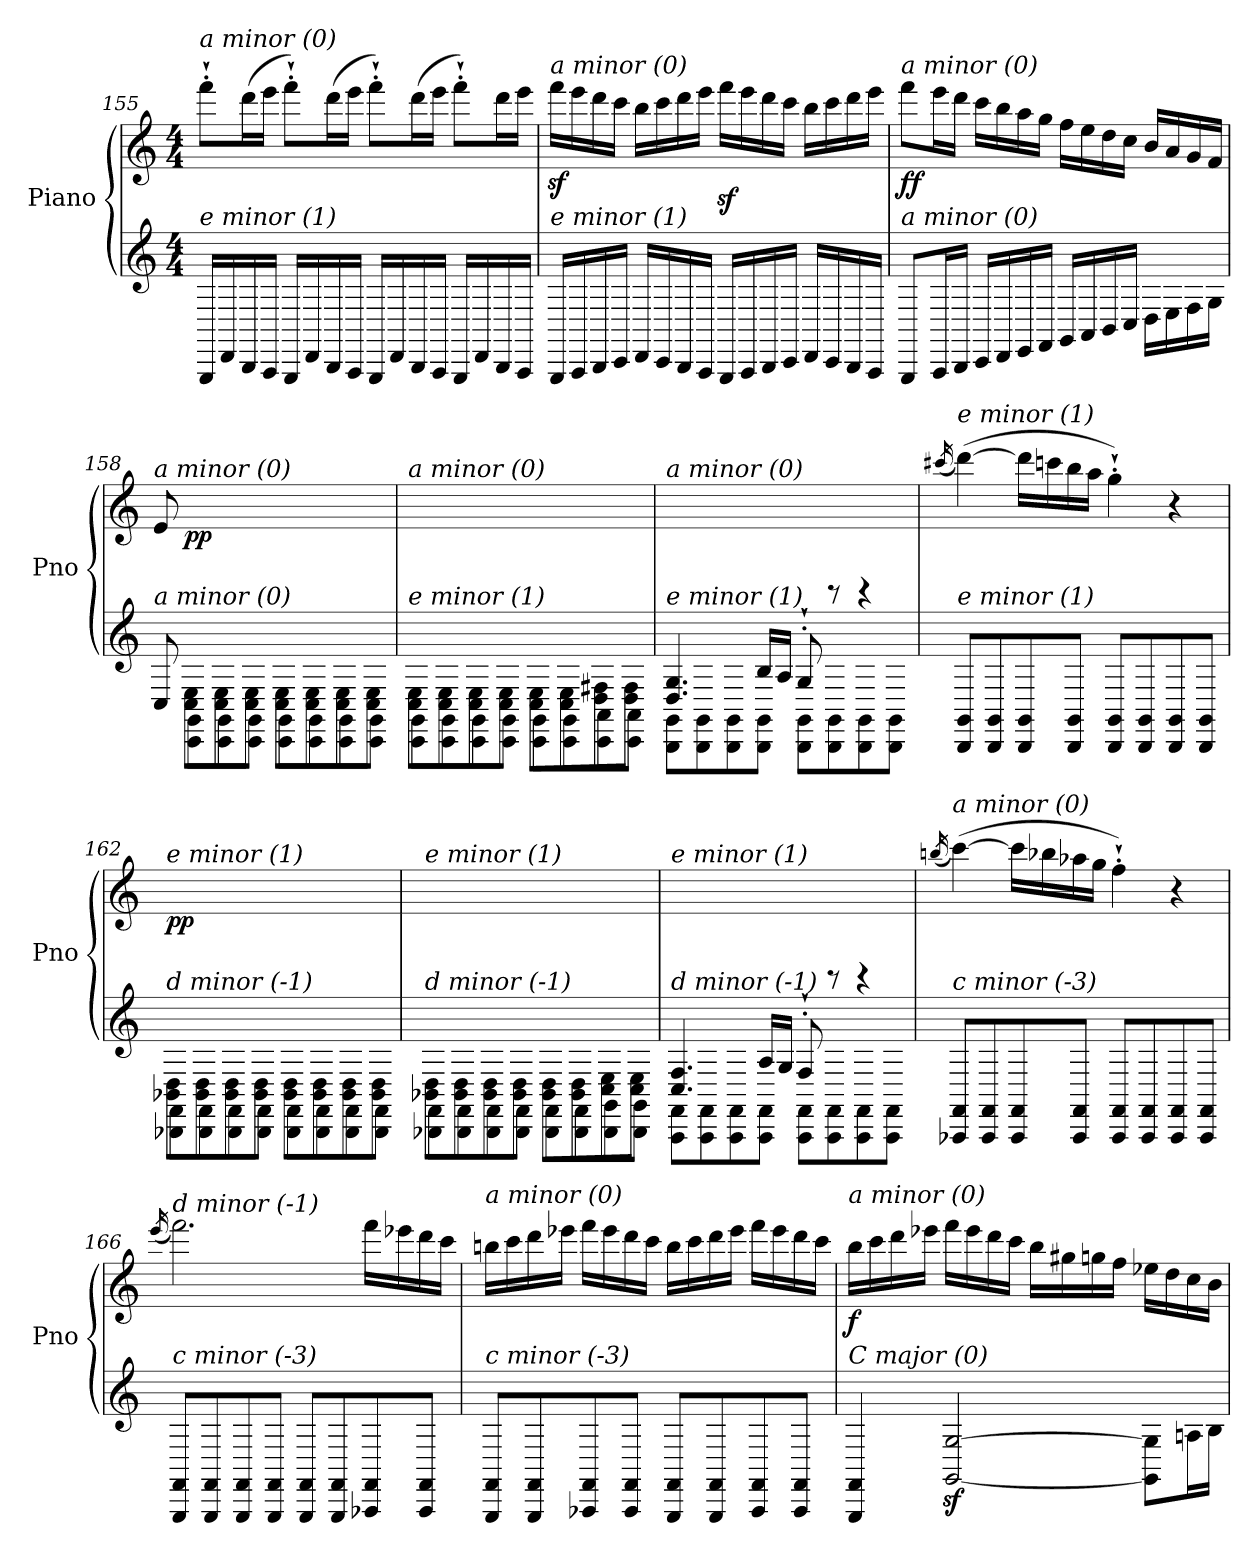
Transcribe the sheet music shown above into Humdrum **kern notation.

**kern	**kern	**dynam
*part1	*part1	*part1
*staff2	*staff1	*staff1/2
*I"Piano	*	*
*I'Pno	*	*
*clefG2	*clefG2	*
*k[]	*k[]	*
*M4/4	*M4/4	*
=155	=155	=155
!	!LO:TX:i:t=a minor (0)	!
!LO:TX:i:t=e minor (1)	!	!
16GGG/LL	8fff`'\L	.
16DD/	.	.
16BBB/	(16ddd\L	.
16AAA/JJ	16eee\JJ	.
16GGG/LL	8fff`'\L)	.
16DD/	.	.
16BBB/	(16ddd\L	.
16AAA/JJ	16eee\JJ	.
16GGG/LL	8fff`'\L)	.
16DD/	.	.
16BBB/	(16ddd\L	.
16AAA/JJ	16eee\JJ	.
16GGG/LL	8fff`'\L)	.
16DD/	.	.
16BBB/	16ddd\L	.
16AAA/JJ	16eee\JJ	.
!!LO:LB:g=z
=156	=156	=156
!	!LO:TX:i:t=a minor (0)	!
!LO:TX:i:t=e minor (1)	!	!
16GGG/LL	16fffz<\LL	.
16AAA/	16eee\	.
16BBB/	16ddd\	.
16CC/JJ	16ccc\JJ	.
16DD/LL	16bb\LL	.
16CC/	16ccc\	.
16BBB/	16ddd\	.
16AAA/JJ	16eee\JJ	.
16GGG/LL	16fffz<\LL	.
16AAA/	16eee\	.
16BBB/	16ddd\	.
16CC/JJ	16ccc\JJ	.
16DD/LL	16bb\LL	.
16CC/	16ccc\	.
16BBB/	16ddd\	.
16AAA/JJ	16eee\JJ	.
=157	=157	=157
!	!LO:TX:i:t=a minor (0)	!
!LO:TX:i:t=a minor (0)	!	!
!	!	!LO:DY:b
8GGG/L	8fff\L	ff
16AAA/L	16eee\L	.
16BBB/JJ	16ddd\JJ	.
16CC/LL	16ccc\LL	.
16DD/	16bb\	.
16EE/	16aa\	.
16FF/JJ	16gg\JJ	.
16GG/LL	16ff\LL	.
16AA/	16ee\	.
16BB/	16dd\	.
16C/JJ	16cc\JJ	.
16D\LL	16b/LL	.
16E\	16a/	.
16F\	16g/	.
16G\JJ	16f/JJ	.
=158	=158	=158
*^	*	*
!	!	!LO:TX:i:t=a minor (0)	!
!LO:TX:i:t=a minor (0)	!	!	!
8ryy	8C/	8e/	.
!	!	!	!LO:DY:b
8C\ 8E\L	8CC\ 8GG\L	2..ryy	pp
8C\ 8E\	8CC\ 8GG\	.	.
8C\ 8E\J	8CC\ 8GG\J	.	.
8C\ 8E\L	8CC\ 8GG\L	.	.
8C\ 8E\	8CC\ 8GG\	.	.
8C\ 8E\	8CC\ 8GG\	.	.
8C\ 8E\J	8CC\ 8GG\J	.	.
!!LO:PB:g=z
=159	=159	=159	=159
!	!	!LO:TX:i:t=a minor (0)	!
!LO:TX:i:t=e minor (1)	!	!	!
8C\ 8E\L	8CC\ 8GG\L	1ryy	.
8C\ 8E\	8CC\ 8GG\	.	.
8C\ 8E\	8CC\ 8GG\	.	.
8C\ 8E\J	8CC\ 8GG\J	.	.
8C\ 8E\L	8CC\ 8GG\L	.	.
8C\ 8E\	8CC\ 8GG\	.	.
8D\ 8F#X\	8CC\ 8AA\	.	.
8D\ 8F#\J	8CC\ 8AA\J	.	.
=160	=160	=160	=160
!	!	!LO:TX:i:t=a minor (0)	!
!LO:TX:i:t=e minor (1)	!	!	!
4.D/ 4.G/	8BBB\ 8GG\L	2ryy	.
.	8BBB\ 8GG\	.	.
.	8BBB\ 8GG\	.	.
16B/LL	8BBB\ 8GG\J	.	.
16A/JJ	.	.	.
8G`'/	8BBB\ 8GG\L	8ryy	.
4.ryy	8BBB\ 8GG\	8rGG	.
.	8BBB\ 8GG\	4rGG	.
.	8BBB\ 8GG\J	.	.
*v	*v	*	*
=161	=161	=161
.	(16qccc#X/	.
!	!LO:TX:i:t=e minor (1)	!
!LO:TX:i:t=e minor (1)	!	!
8BBB/ 8GG/L	([4ddd\)	.
8BBB/ 8GG/	.	.
8BBB/ 8GG/	16ddd\LL]	.
.	16cccn\	.
8BBB/ 8GG/J	16bb\	.
.	16aa\JJ	.
8BBB/ 8GG/L	4gg`'\)	.
8BBB/ 8GG/	.	.
8BBB/ 8GG/	4r	.
8BBB/ 8GG/J	.	.
=162	=162	=162
*^	*	*
!	!	!LO:TX:i:t=e minor (1)	!
!LO:TX:i:t=d minor (-1)	!	!	!
!	!	!	!LO:DY:b
8BB-X\ 8D\L	8BBB-X\ 8FF\L	1ryy	pp
8BB-\ 8D\	8BBB-\ 8FF\	.	.
8BB-\ 8D\	8BBB-\ 8FF\	.	.
8BB-\ 8D\J	8BBB-\ 8FF\J	.	.
8BB-\ 8D\L	8BBB-\ 8FF\L	.	.
8BB-\ 8D\	8BBB-\ 8FF\	.	.
8BB-\ 8D\	8BBB-\ 8FF\	.	.
8BB-\ 8D\J	8BBB-\ 8FF\J	.	.
!!LO:LB:g=z
=163	=163	=163	=163
!	!	!LO:TX:i:t=e minor (1)	!
!LO:TX:i:t=d minor (-1)	!	!	!
8BB-X\ 8D\L	8BBB-X\ 8FF\L	1ryy	.
8BB-\ 8D\	8BBB-\ 8FF\	.	.
8BB-\ 8D\	8BBB-\ 8FF\	.	.
8BB-\ 8D\J	8BBB-\ 8FF\J	.	.
8BB-\ 8D\L	8BBB-\ 8FF\L	.	.
8BB-\ 8D\	8BBB-\ 8FF\	.	.
8C\ 8E\	8BBB-\ 8GG\	.	.
8C\ 8E\J	8BBB-\ 8GG\J	.	.
=164	=164	=164	=164
!	!	!LO:TX:i:t=e minor (1)	!
!LO:TX:i:t=d minor (-1)	!	!	!
4.C/ 4.F/	8AAA\ 8FF\L	2ryy	.
.	8AAA\ 8FF\	.	.
.	8AAA\ 8FF\	.	.
16A/LL	8AAA\ 8FF\J	.	.
16G/JJ	.	.	.
8F`'/	8AAA\ 8FF\L	8ryy	.
4.ryy	8AAA\ 8FF\	8rGG	.
.	8AAA\ 8FF\	4rGG	.
.	8AAA\ 8FF\J	.	.
*v	*v	*	*
=165	=165	=165
.	(16qbbn/	.
!	!LO:TX:i:t=a minor (0)	!
!LO:TX:i:t=c minor (-3)	!	!
8AAA-X/ 8FF/L	([4ccc\)	.
8AAA-/ 8FF/	.	.
8AAA-/ 8FF/	16ccc\LL]	.
.	16bb-X\	.
8AAA-/ 8FF/J	16aa-Xi\	.
.	16gg\JJ	.
8AAA-/ 8FF/L	4ff`'\)	.
8AAA-/ 8FF/	.	.
8AAA-/ 8FF/	4r	.
8AAA-/ 8FF/J	.	.
!!LO:LB:g=z
=166	=166	=166
.	(16qeee/	.
!	!LO:TX:i:t=d minor (-1)	!
!LO:TX:i:t=c minor (-3)	!	!
!	!	!LO:DY:b
8GGG/ 8FF/L	2.fff\)	other-dynamics
8GGG/ 8FF/	.	.
8GGG/ 8FF/	.	.
8GGG/ 8FF/J	.	.
8GGG/ 8FF/L	.	.
8GGG/ 8FF/	.	.
8AAA-X/ 8FF/	16fff\LL	.
.	16eee-X\	.
8AAA-/ 8FF/J	16ddd\	.
.	16ccc\JJ	.
=167	=167	=167
!	!LO:TX:i:t=a minor (0)	!
!LO:TX:i:t=c minor (-3)	!	!
8GGG/ 8FF/L	16bbn\LL	.
.	16ccc\	.
8GGG/ 8FF/	16ddd\	.
.	16eee-X\JJ	.
8AAA-X/ 8FF/	16fff\LL	.
.	16eee-\	.
8AAA-/ 8FF/J	16ddd\	.
.	16ccc\JJ	.
8GGG/ 8FF/L	16bb\LL	.
.	16ccc\	.
8GGG/ 8FF/	16ddd\	.
.	16eee-\JJ	.
8AAA-/ 8FF/	16fff\LL	.
.	16eee-\	.
8AAA-/ 8FF/J	16ddd\	.
.	16ccc\JJ	.
!!LO:LB:g=z
=168	=168	=168
!	!LO:TX:i:t=a minor (0)	!
!LO:TX:i:t=C major (0)	!	!
!	!	!LO:DY:b
4GGG/ 4FF/	16bb\LL	f
.	16ccc\	.
.	16ddd\	.
.	16eee-X\JJ	.
[2GG/z< [2G/z<	16fff\LL	.
.	16eee-\	.
.	16ddd\	.
.	16ccc\JJ	.
.	16bb\LL	.
.	16gg#Xj\	.
.	16gg\	.
.	16ff\JJ	.
8GG\] 8G\]L	16ee-X\LL	.
.	16dd\	.
16An\L	16cc\	.
16B\JJ	16b\JJ	.
=	=	=
*-	*-	*-
